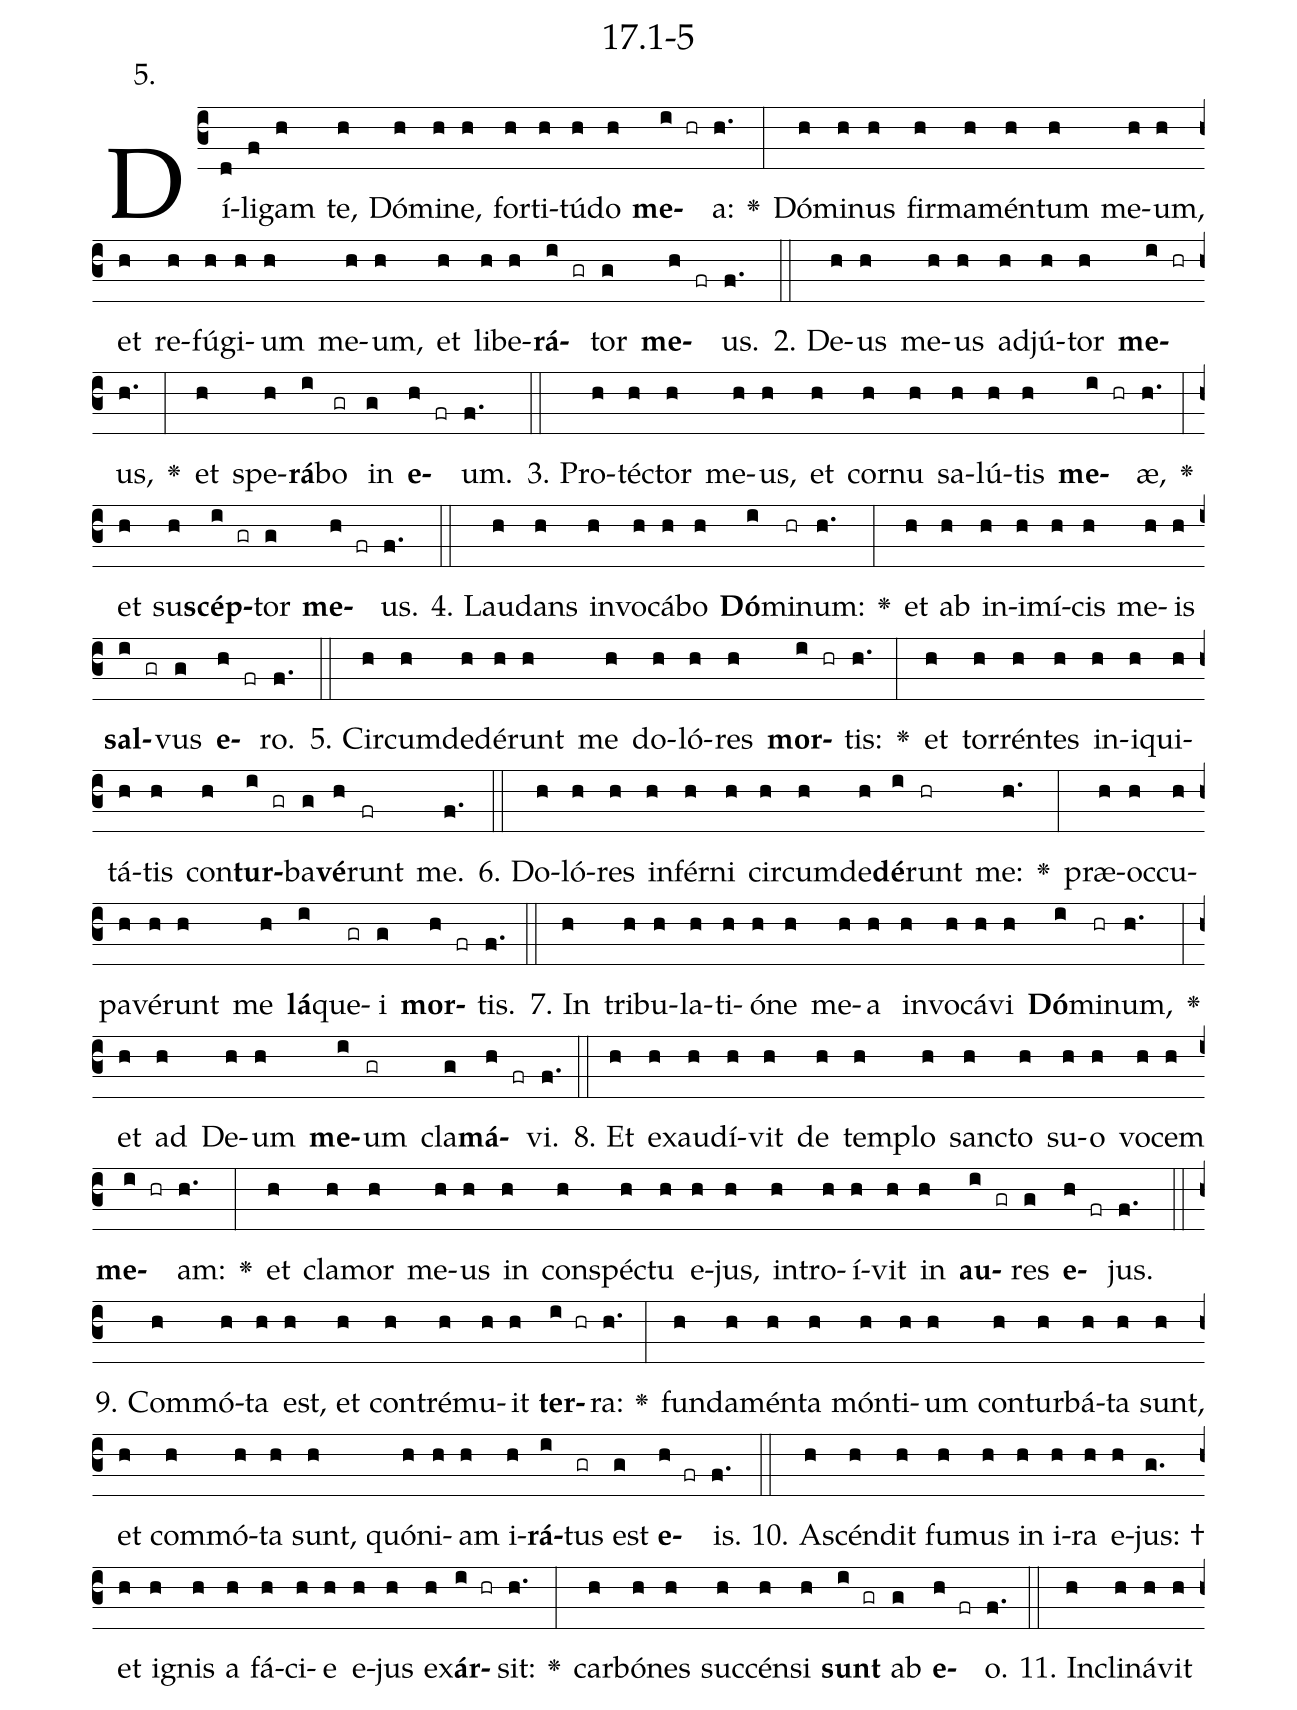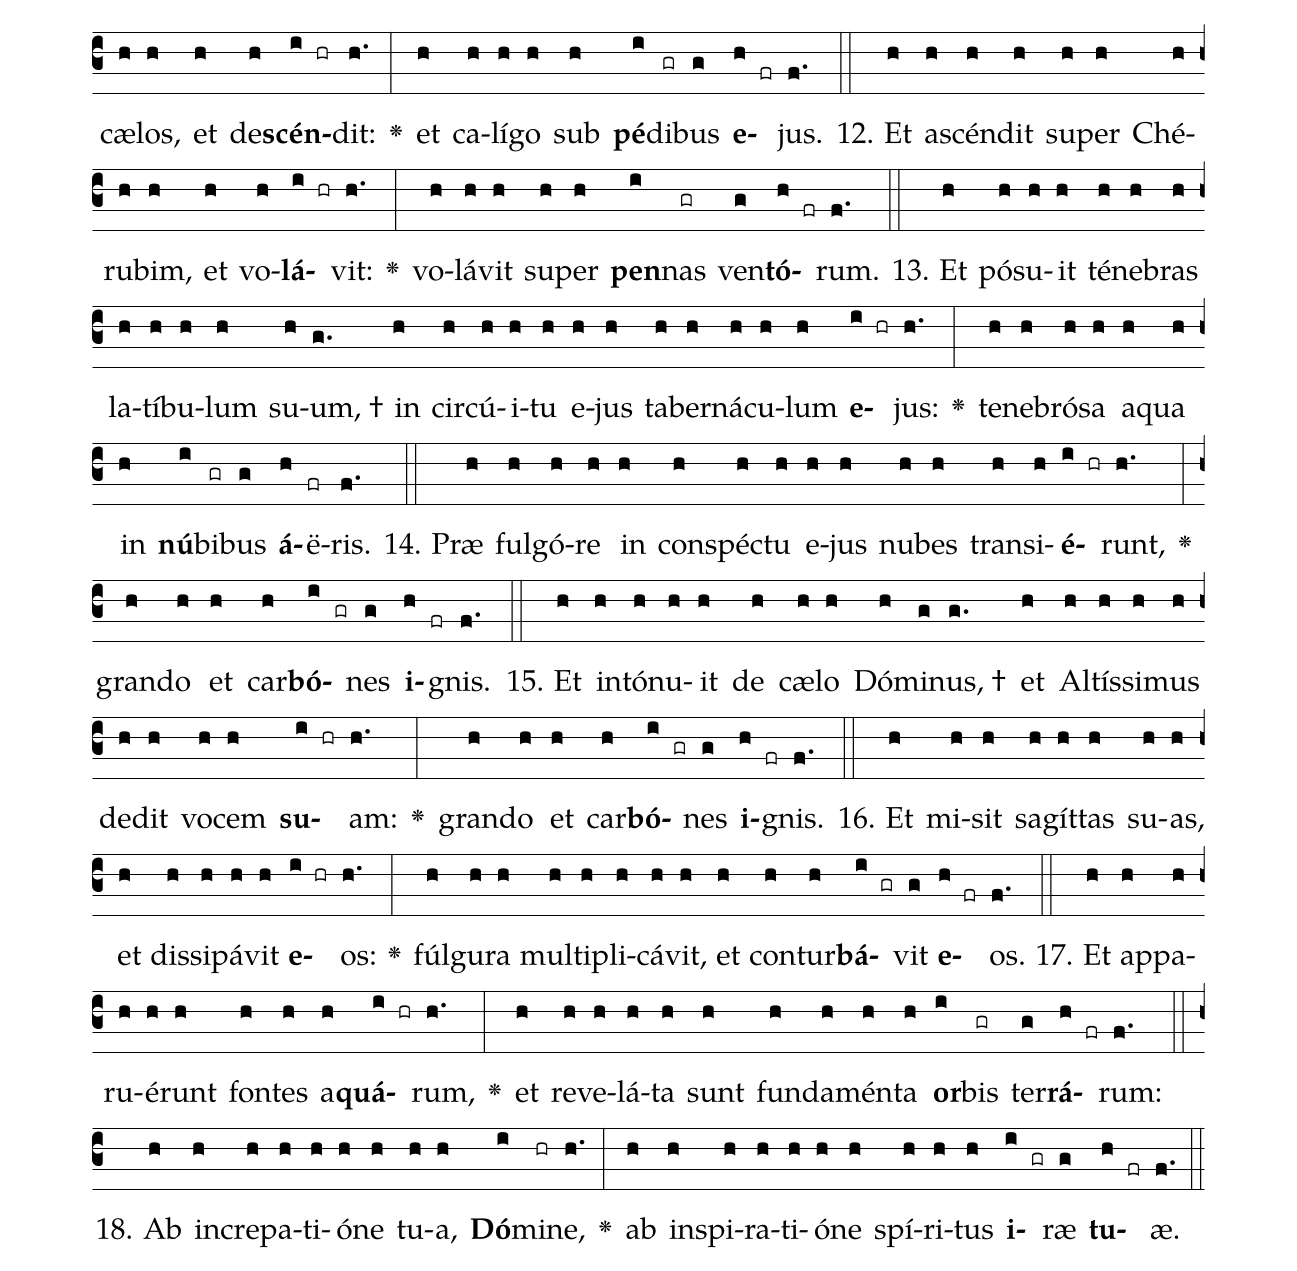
name: 17.1-5;
annotation: 5.;
%%
(c3)Dí(d)li(f)gam(h) te,(h) Dó(h)mi(h)ne,(h) for(h)ti(h)tú(h)do(h) <b>me</b>(i hr)a:(h.) <v>\greheightstar</v>(:) Dó(h)mi(h)nus(h) fir(h)ma(h)mén(h)tum(h) me(h)um,(h) et(h) re(h)fú(h)gi(h)um(h) me(h)um,(h) et(h) li(h)be(h)<b>rá</b>(i gr)tor(g) <b>me</b>(h fr)us.(f.) (::)
2. De(h)us(h) me(h)us(h) ad(h)jú(h)tor(h) <b>me</b>(i hr)us,(h.) <v>\greheightstar</v>(:) et(h) spe(h)<b>rá</b>(i)bo(gr) in(g) <b>e</b>(h fr)um.(f.) (::)
3. Pro(h)téc(h)tor(h) me(h)us,(h) et(h) cor(h)nu(h) sa(h)lú(h)tis(h) <b>me</b>(i hr)æ,(h.) <v>\greheightstar</v>(:) et(h) su(h)<b>scép</b>(i gr)tor(g) <b>me</b>(h fr)us.(f.) (::)
4. Lau(h)dans(h) in(h)vo(h)cá(h)bo(h) <b>Dó</b>(i)mi(hr)num:(h.) <v>\greheightstar</v>(:) et(h) ab(h) in(h)i(h)mí(h)cis(h) me(h)is(h) <b>sal</b>(i gr)vus(g) <b>e</b>(h fr)ro.(f.) (::)
5. Cir(h)cum(h)de(h)dé(h)runt(h) me(h) do(h)ló(h)res(h) <b>mor</b>(i hr)tis:(h.) <v>\greheightstar</v>(:) et(h) tor(h)rén(h)tes(h) in(h)i(h)qui(h)tá(h)tis(h) con(h)<b>tur</b>(i gr)ba(g)<b>vé</b>(h)runt(fr) me.(f.) (::)
6. Do(h)ló(h)res(h) in(h)fér(h)ni(h) cir(h)cum(h)de(h)<b>dé</b>(i)runt(hr) me:(h.) <v>\greheightstar</v>(:) præ(h)oc(h)cu(h)pa(h)vé(h)runt(h) me(h) <b>lá</b>(i)que(gr)i(g) <b>mor</b>(h fr)tis.(f.) (::)
7. In(h) tri(h)bu(h)la(h)ti(h)ó(h)ne(h) me(h)a(h) in(h)vo(h)cá(h)vi(h) <b>Dó</b>(i)mi(hr)num,(h.) <v>\greheightstar</v>(:) et(h) ad(h) De(h)um(h) <b>me</b>(i)um(gr) cla(g)<b>má</b>(h fr)vi.(f.) (::)
8. Et(h) ex(h)au(h)dí(h)vit(h) de(h) tem(h)plo(h) sanc(h)to(h) su(h)o(h) vo(h)cem(h) <b>me</b>(i hr)am:(h.) <v>\greheightstar</v>(:) et(h) cla(h)mor(h) me(h)us(h) in(h) con(h)spéc(h)tu(h) e(h)jus,(h) in(h)tro(h)í(h)vit(h) in(h) <b>au</b>(i gr)res(g) <b>e</b>(h fr)jus.(f.) (::)
9. Com(h)mó(h)ta(h) est,(h) et(h) con(h)tré(h)mu(h)it(h) <b>ter</b>(i hr)ra:(h.) <v>\greheightstar</v>(:) fun(h)da(h)mén(h)ta(h) món(h)ti(h)um(h) con(h)tur(h)bá(h)ta(h) sunt,(h) et(h) com(h)mó(h)ta(h) sunt,(h) quón(h)i(h)am(h) i(h)<b>rá</b>(i)tus(gr) est(g) <b>e</b>(h fr)is.(f.) (::)
10. A(h)scén(h)dit(h) fu(h)mus(h) in(h) i(h)ra(h) e(h)jus: †(g.) et(h) i(h)gnis(h) a(h) fá(h)ci(h)e(h) e(h)jus(h) ex(h)<b>ár</b>(i hr)sit:(h.) <v>\greheightstar</v>(:) car(h)bó(h)nes(h) suc(h)cén(h)si(h) <b>sunt</b>(i gr) ab(g) <b>e</b>(h fr)o.(f.) (::)
11. In(h)cli(h)ná(h)vit(h) cæ(h)los,(h) et(h) de(h)<b>scén</b>(i hr)dit:(h.) <v>\greheightstar</v>(:) et(h) ca(h)lí(h)go(h) sub(h) <b>pé</b>(i)di(gr)bus(g) <b>e</b>(h fr)jus.(f.) (::)
12. Et(h) a(h)scén(h)dit(h) su(h)per(h) Ché(h)ru(h)bim,(h) et(h) vo(h)<b>lá</b>(i hr)vit:(h.) <v>\greheightstar</v>(:) vo(h)lá(h)vit(h) su(h)per(h) <b>pen</b>(i)nas(gr) ven(g)<b>tó</b>(h fr)rum.(f.) (::)
13. Et(h) pó(h)su(h)it(h) té(h)ne(h)bras(h) la(h)tí(h)bu(h)lum(h) su(h)um, †(g.) in(h) cir(h)cú(h)i(h)tu(h) e(h)jus(h) ta(h)ber(h)ná(h)cu(h)lum(h) <b>e</b>(i hr)jus:(h.) <v>\greheightstar</v>(:) te(h)ne(h)bró(h)sa(h) a(h)qua(h) in(h) <b>nú</b>(i)bi(gr)bus(g) <b>á</b>(h)ë(fr)ris.(f.) (::)
14. Præ(h) ful(h)gó(h)re(h) in(h) con(h)spéc(h)tu(h) e(h)jus(h) nu(h)bes(h) trans(h)i(h)<b>é</b>(i hr)runt,(h.) <v>\greheightstar</v>(:) gran(h)do(h) et(h) car(h)<b>bó</b>(i gr)nes(g) <b>i</b>(h fr)gnis.(f.) (::)
15. Et(h) in(h)tó(h)nu(h)it(h) de(h) cæ(h)lo(h) Dó(h)mi(g)nus, †(g.) et(h) Al(h)tís(h)si(h)mus(h) de(h)dit(h) vo(h)cem(h) <b>su</b>(i hr)am:(h.) <v>\greheightstar</v>(:) gran(h)do(h) et(h) car(h)<b>bó</b>(i gr)nes(g) <b>i</b>(h fr)gnis.(f.) (::)
16. Et(h) mi(h)sit(h) sa(h)gít(h)tas(h) su(h)as,(h) et(h) dis(h)si(h)pá(h)vit(h) <b>e</b>(i hr)os:(h.) <v>\greheightstar</v>(:) fúl(h)gu(h)ra(h) mul(h)ti(h)pli(h)cá(h)vit,(h) et(h) con(h)tur(h)<b>bá</b>(i gr)vit(g) <b>e</b>(h fr)os.(f.) (::)
17. Et(h) ap(h)pa(h)ru(h)é(h)runt(h) fon(h)tes(h) a(h)<b>quá</b>(i hr)rum,(h.) <v>\greheightstar</v>(:) et(h) re(h)ve(h)lá(h)ta(h) sunt(h) fun(h)da(h)mén(h)ta(h) <b>or</b>(i)bis(gr) ter(g)<b>rá</b>(h fr)rum:(f.) (::)
18. Ab(h) in(h)cre(h)pa(h)ti(h)ó(h)ne(h) tu(h)a,(h) <b>Dó</b>(i)mi(hr)ne,(h.) <v>\greheightstar</v>(:) ab(h) in(h)spi(h)ra(h)ti(h)ó(h)ne(h) spí(h)ri(h)tus(h) <b>i</b>(i gr)ræ(g) <b>tu</b>(h fr)æ.(f.) (::)
